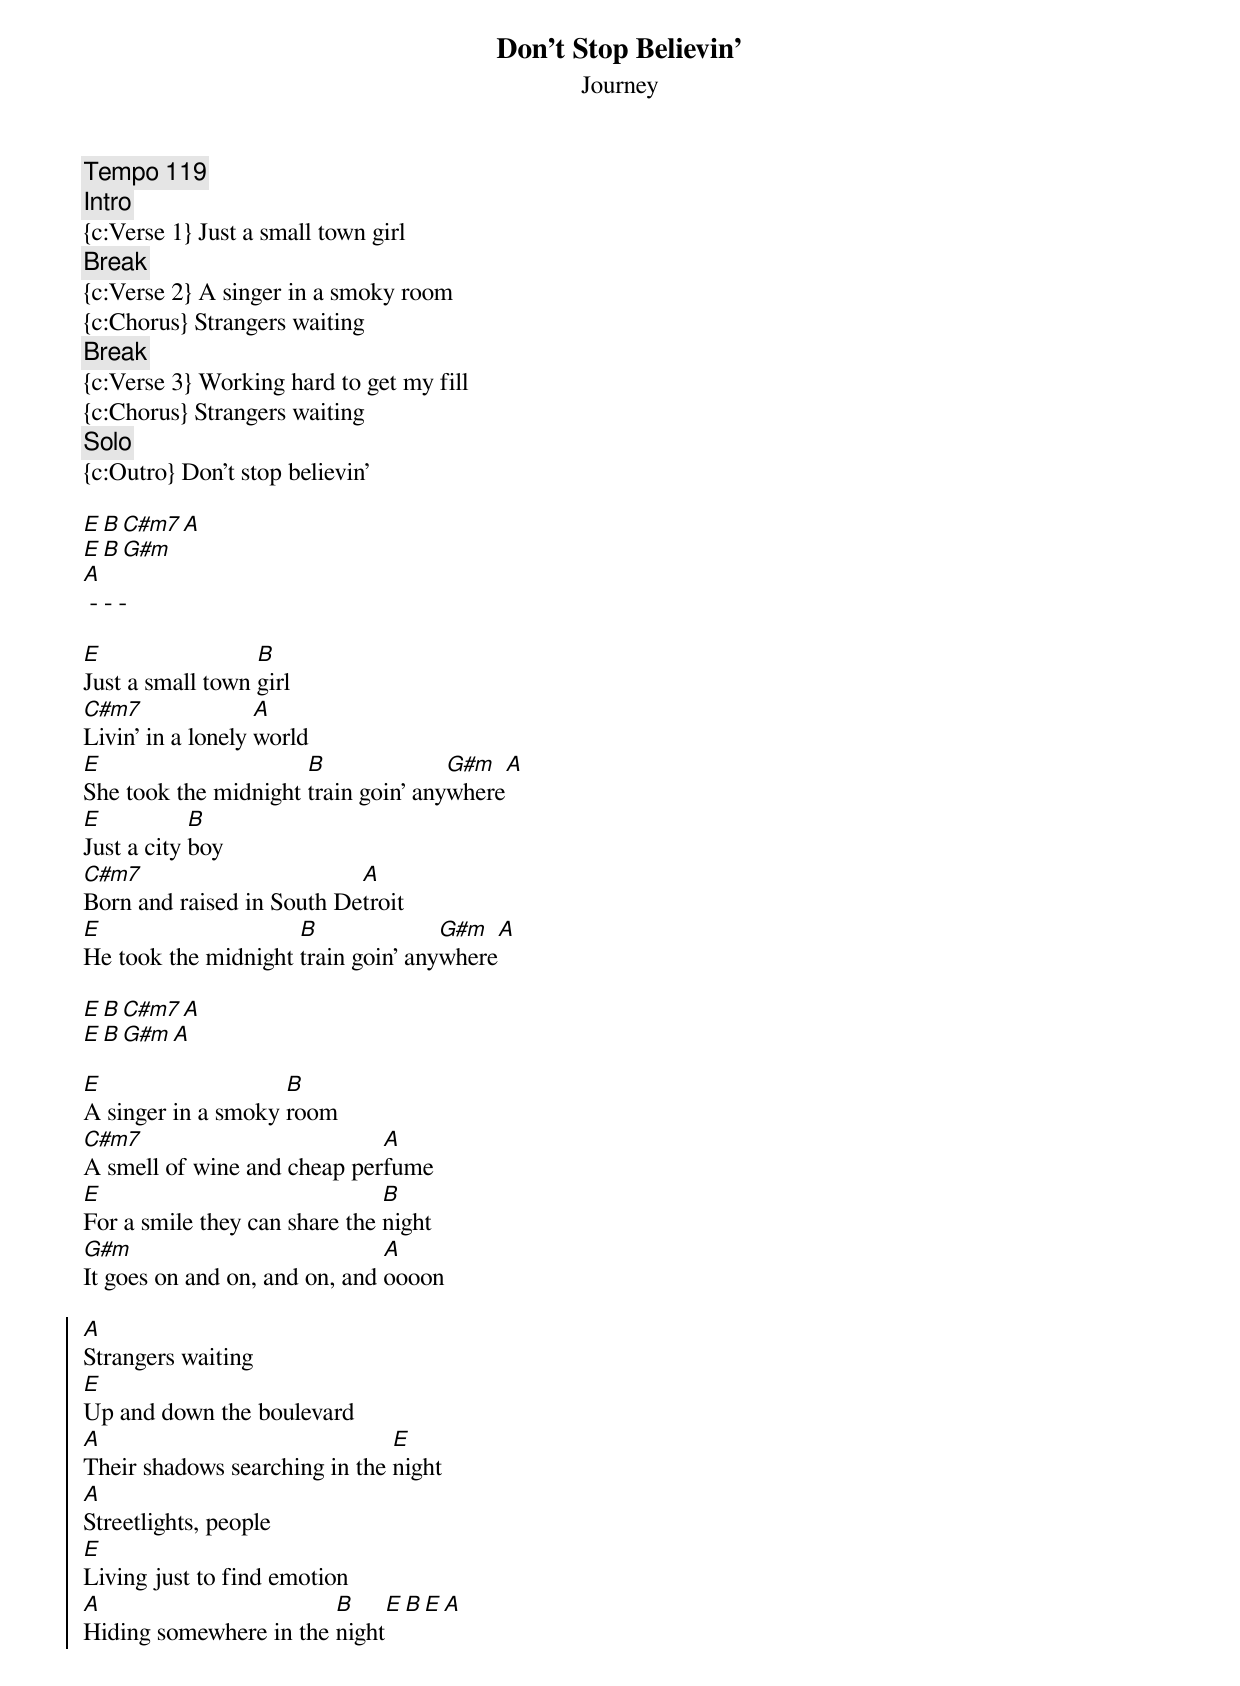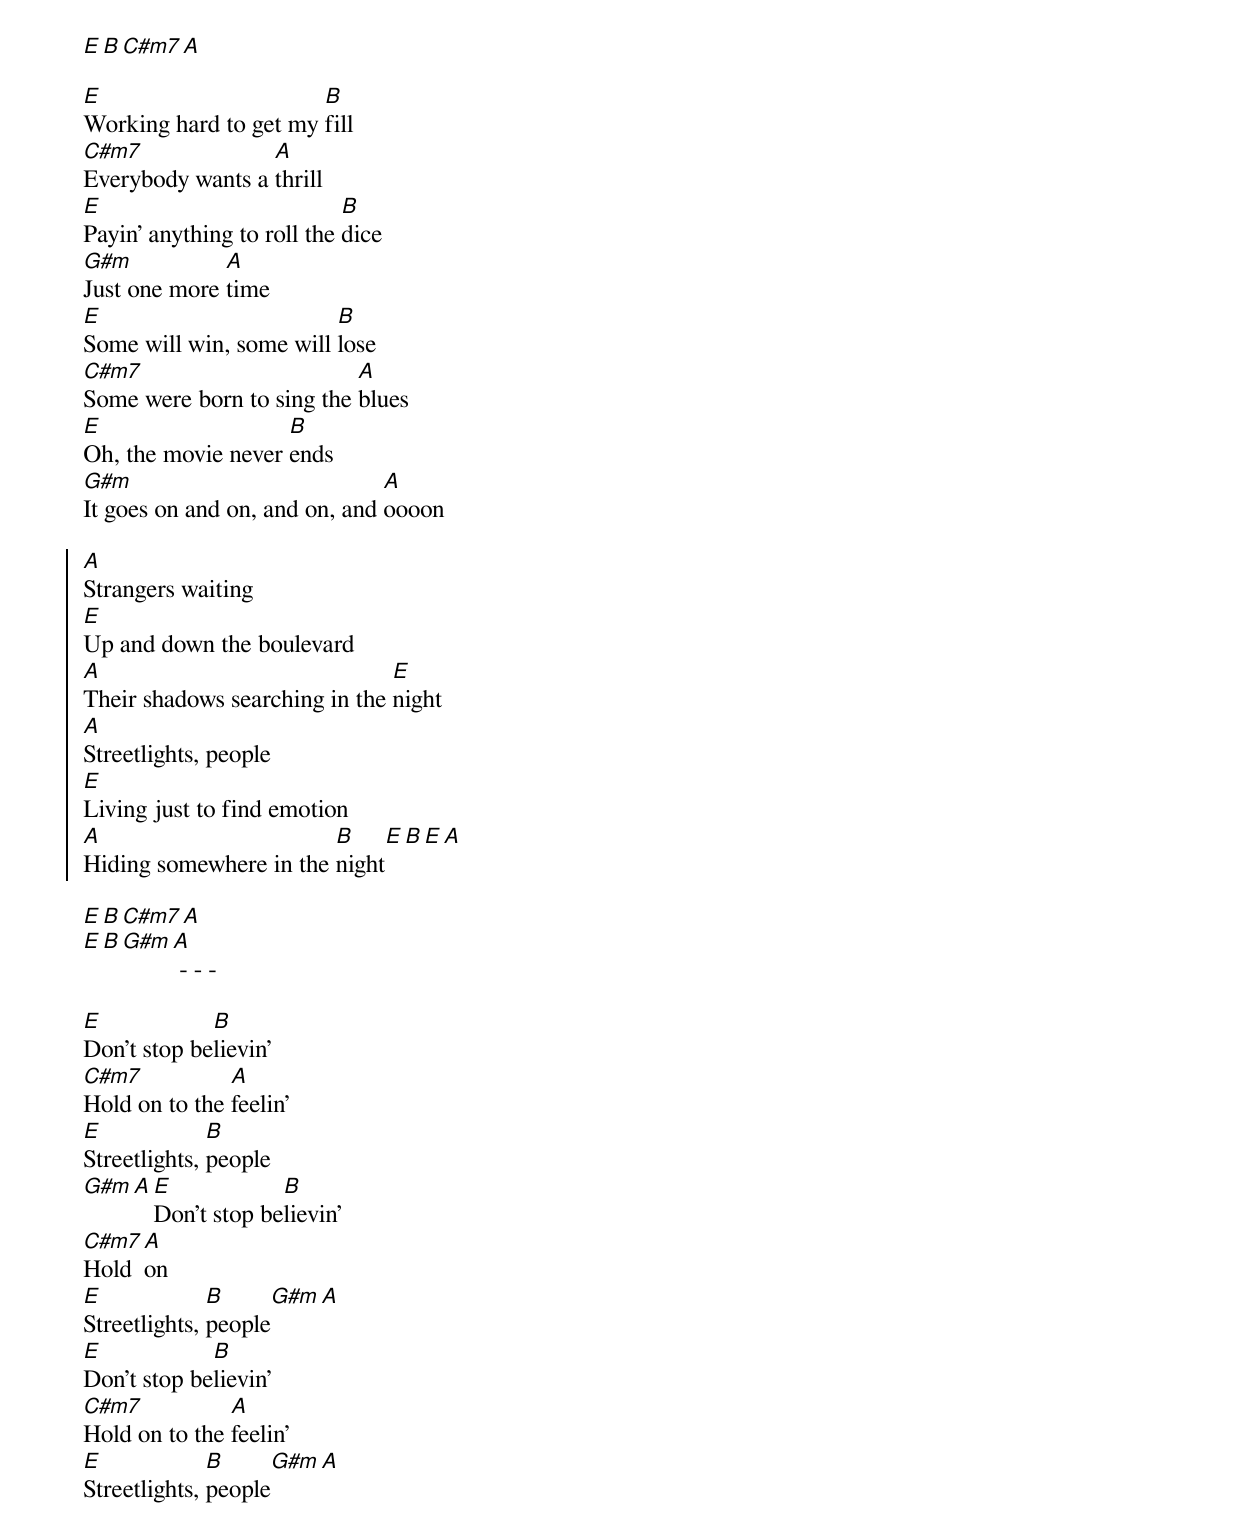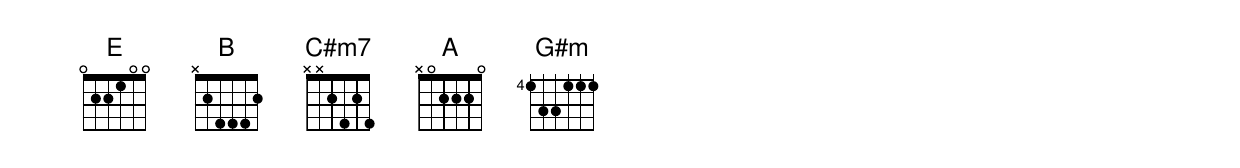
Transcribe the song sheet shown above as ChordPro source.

{t: Don't Stop Believin'}
{st: Journey}
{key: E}
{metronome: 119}
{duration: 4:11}
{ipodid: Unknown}


{c:Tempo 119}
{c:Intro}
{c:Verse 1} Just a small town girl
{c:Break}
{c:Verse 2} A singer in a smoky room
{c:Chorus} Strangers waiting
{c:Break}
{c:Verse 3} Working hard to get my fill
{c:Chorus} Strangers waiting
{c:Solo}
{c:Outro} Don't stop believin'

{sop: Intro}
[E][B][C#m7][A]
[E][B][G#m]
[A] - - -
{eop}

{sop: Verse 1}
[E]Just a small town [B]girl
[C#m7]Livin' in a lonely [A]world
[E]She took the midnight [B]train goin' any[G#m]where[A]
[E]Just a city [B]boy
[C#m7]Born and raised in South De[A]troit
[E]He took the midnight [B]train goin' any[G#m]where[A]
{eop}

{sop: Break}
[E][B][C#m7][A]
[E][B][G#m][A]
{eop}

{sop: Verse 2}
[E]A singer in a smoky [B]room
[C#m7]A smell of wine and cheap per[A]fume
[E]For a smile they can share the [B]night
[G#m]It goes on and on, and on, and [A]oooon
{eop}

{soc}
[A]Strangers waiting
[E]Up and down the boulevard
[A]Their shadows searching in the [E]night
[A]Streetlights, people
[E]Living just to find emotion
[A]Hiding somewhere in the [B]night[E][B][E][A]
{eoc}

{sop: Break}
[E][B][C#m7][A]
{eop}

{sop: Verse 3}
[E]Working hard to get my [B]fill
[C#m7]Everybody wants a [A]thrill
[E]Payin' anything to roll the [B]dice
[G#m]Just one more [A]time
[E]Some will win, some will [B]lose
[C#m7]Some were born to sing the [A]blues
[E]Oh, the movie never [B]ends
[G#m]It goes on and on, and on, and [A]oooon
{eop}

{soc}
[A]Strangers waiting
[E]Up and down the boulevard
[A]Their shadows searching in the [E]night
[A]Streetlights, people
[E]Living just to find emotion
[A]Hiding somewhere in the [B]night[E][B][E][A]
{eoc}

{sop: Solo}
[E][B][C#m7][A]
[E][B][G#m][A] - - -
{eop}

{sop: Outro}
[E]Don't stop be[B]lievin'
[C#m7]Hold on to the [A]feelin'
[E]Streetlights, [B]people
[G#m][A][E]Don't stop be[B]lievin'
[C#m7]Hold [A]on
[E]Streetlights, [B]people[G#m][A]
[E]Don't stop be[B]lievin'
[C#m7]Hold on to the [A]feelin'
[E]Streetlights, [B]people[G#m][A]
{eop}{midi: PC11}
